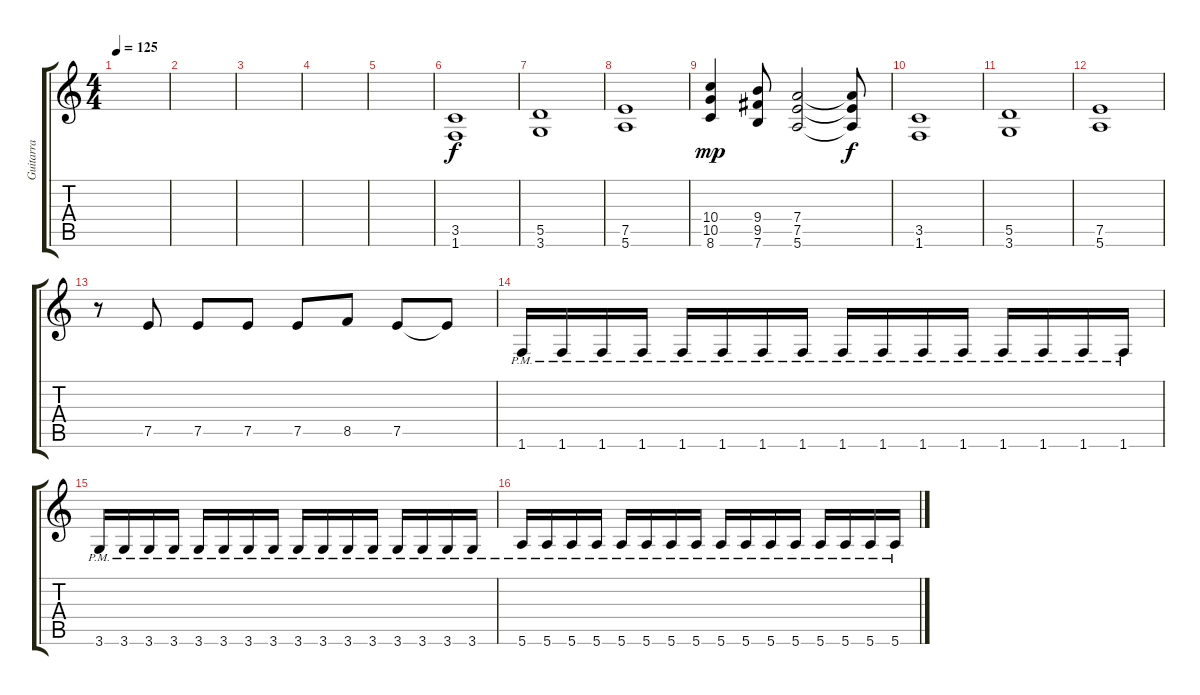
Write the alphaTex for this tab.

\track ("Guitarra" "Guitarra") {instrument overdrivenguitar}
\staff {score tabs}
\tuning (E4 B3 G3 D3 A2 E2) {hide}
\ts (4 4)
\tempo 125
\clef g2
\ks c
|
|
|
|
|
(3.5 1.6).1{instrument overdrivenguitar} |
(5.5 3.6).1 |
(7.5 5.6).1 |
(10.4 10.5 8.6).4{dy mp} (9.4 9.5 7.6).8 (7.4 7.5 5.6).2 (7.4{t} 7.5{t} 5.6{t}).8{dy f} |
(3.5 1.6).1 |
(5.5 3.6).1 |
(7.5 5.6).1 |
r.8 7.5.8 7.5.8 7.5.8 7.5.8 8.5.8 7.5.8 7.5{t}.8 |
1.6{pm}.16 1.6{pm}.16 1.6{pm}.16 1.6{pm}.16 1.6{pm}.16 1.6{pm}.16 1.6{pm}.16 1.6{pm}.16 1.6{pm}.16 1.6{pm}.16 1.6{pm}.16 1.6{pm}.16 1.6{pm}.16 1.6{pm}.16 1.6{pm}.16 1.6{pm}.16 |
3.6{pm}.16 3.6{pm}.16 3.6{pm}.16 3.6{pm}.16 3.6{pm}.16 3.6{pm}.16 3.6{pm}.16 3.6{pm}.16 3.6{pm}.16 3.6{pm}.16 3.6{pm}.16 3.6{pm}.16 3.6{pm}.16 3.6{pm}.16 3.6{pm}.16 3.6{pm}.16 |
5.6{pm}.16 5.6{pm}.16 5.6{pm}.16 5.6{pm}.16 5.6{pm}.16 5.6{pm}.16 5.6{pm}.16 5.6{pm}.16 5.6{pm}.16 5.6{pm}.16 5.6{pm}.16 5.6{pm}.16 5.6{pm}.16 5.6{pm}.16 5.6{pm}.16 5.6{pm}.16
